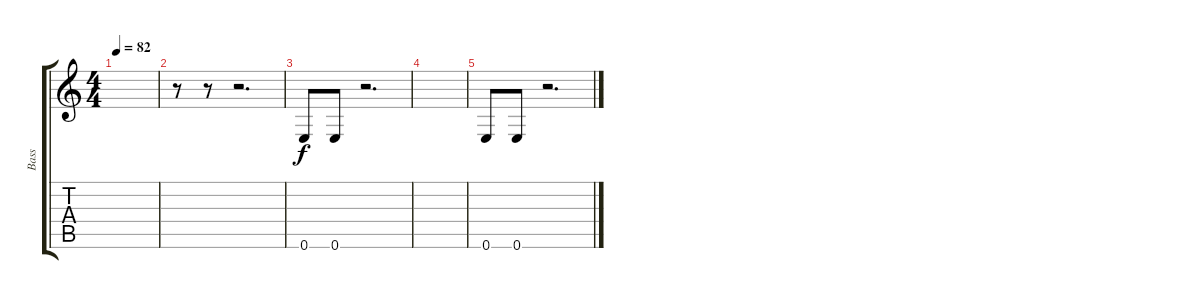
\track ("Bass" "Bass") {instrument electricbasspick}
\staff {score tabs}
\tuning (E4 B3 G3 D3 A2 E2) {hide}
\ts (4 4)
\tempo 82
\clef g2
\ks c
|
r.8 r.8 r.2{d} |
0.6.8 0.6.8 r.2{d} |
|
0.6.8 0.6.8 r.2{d}
